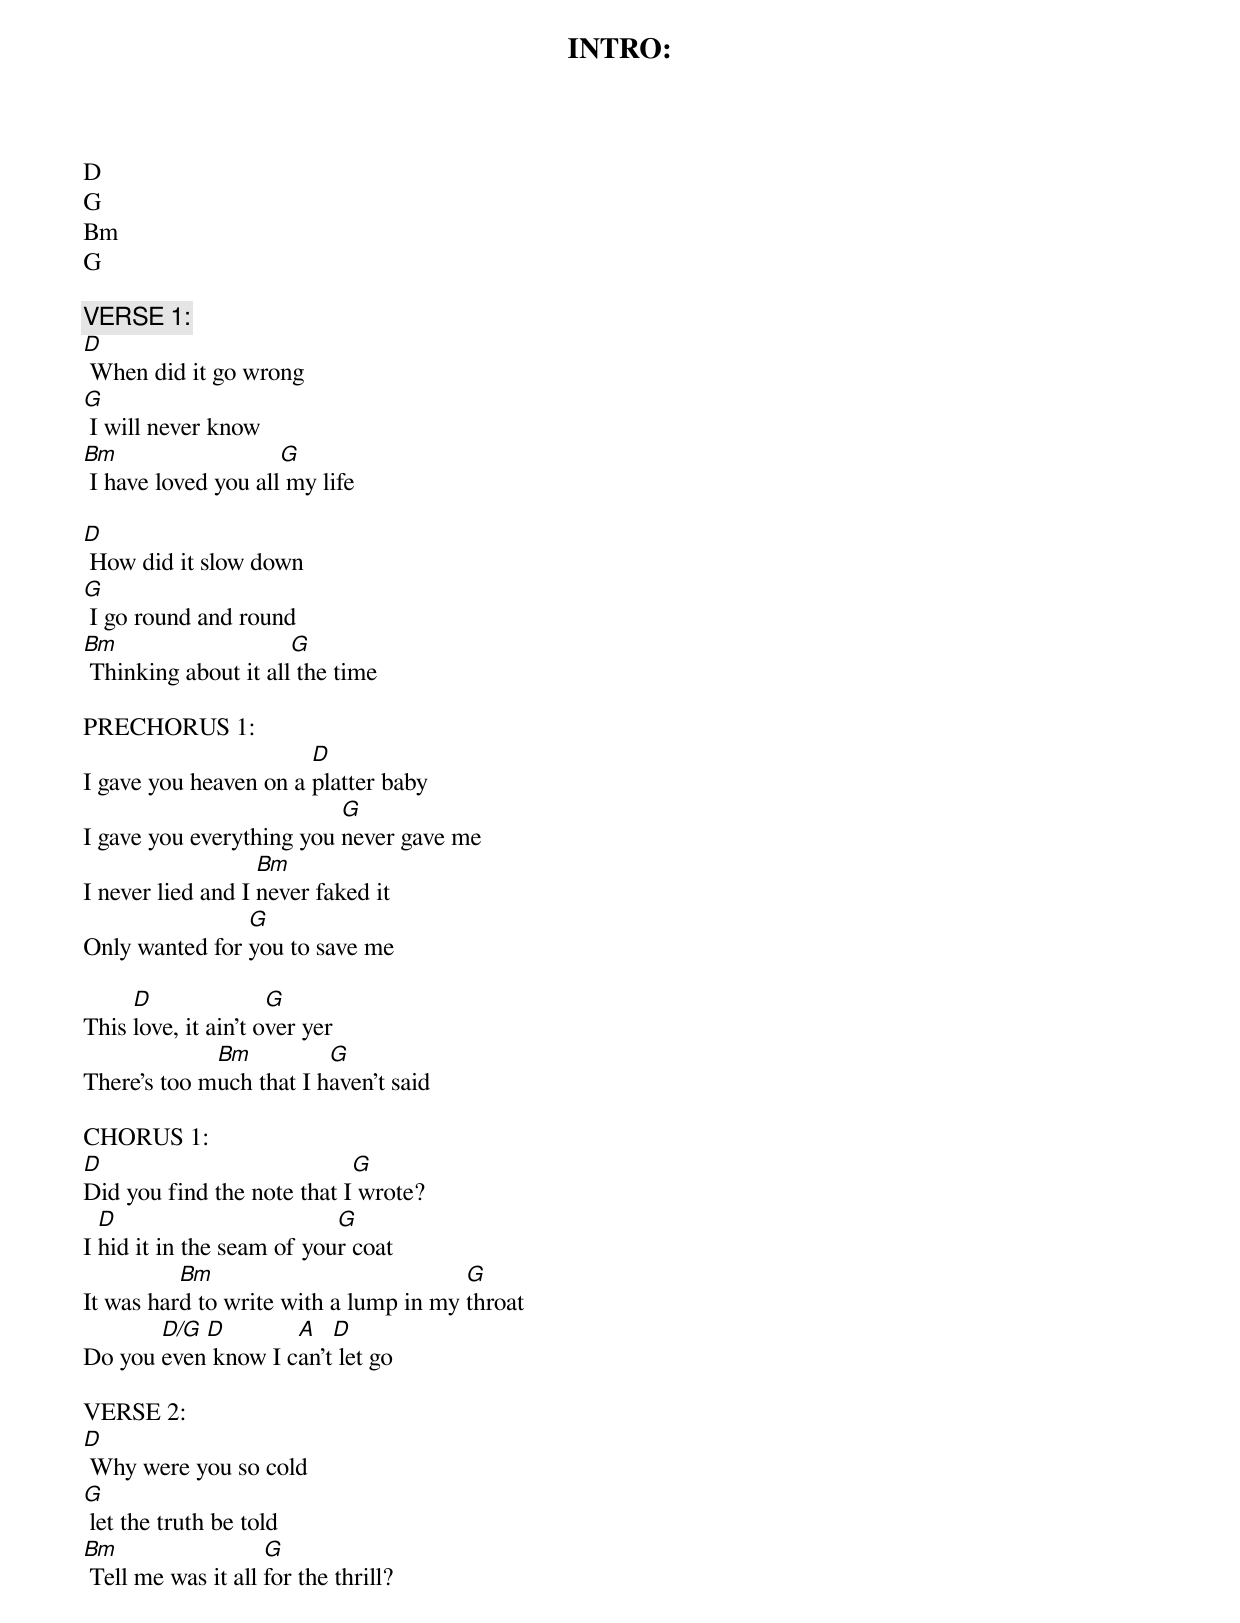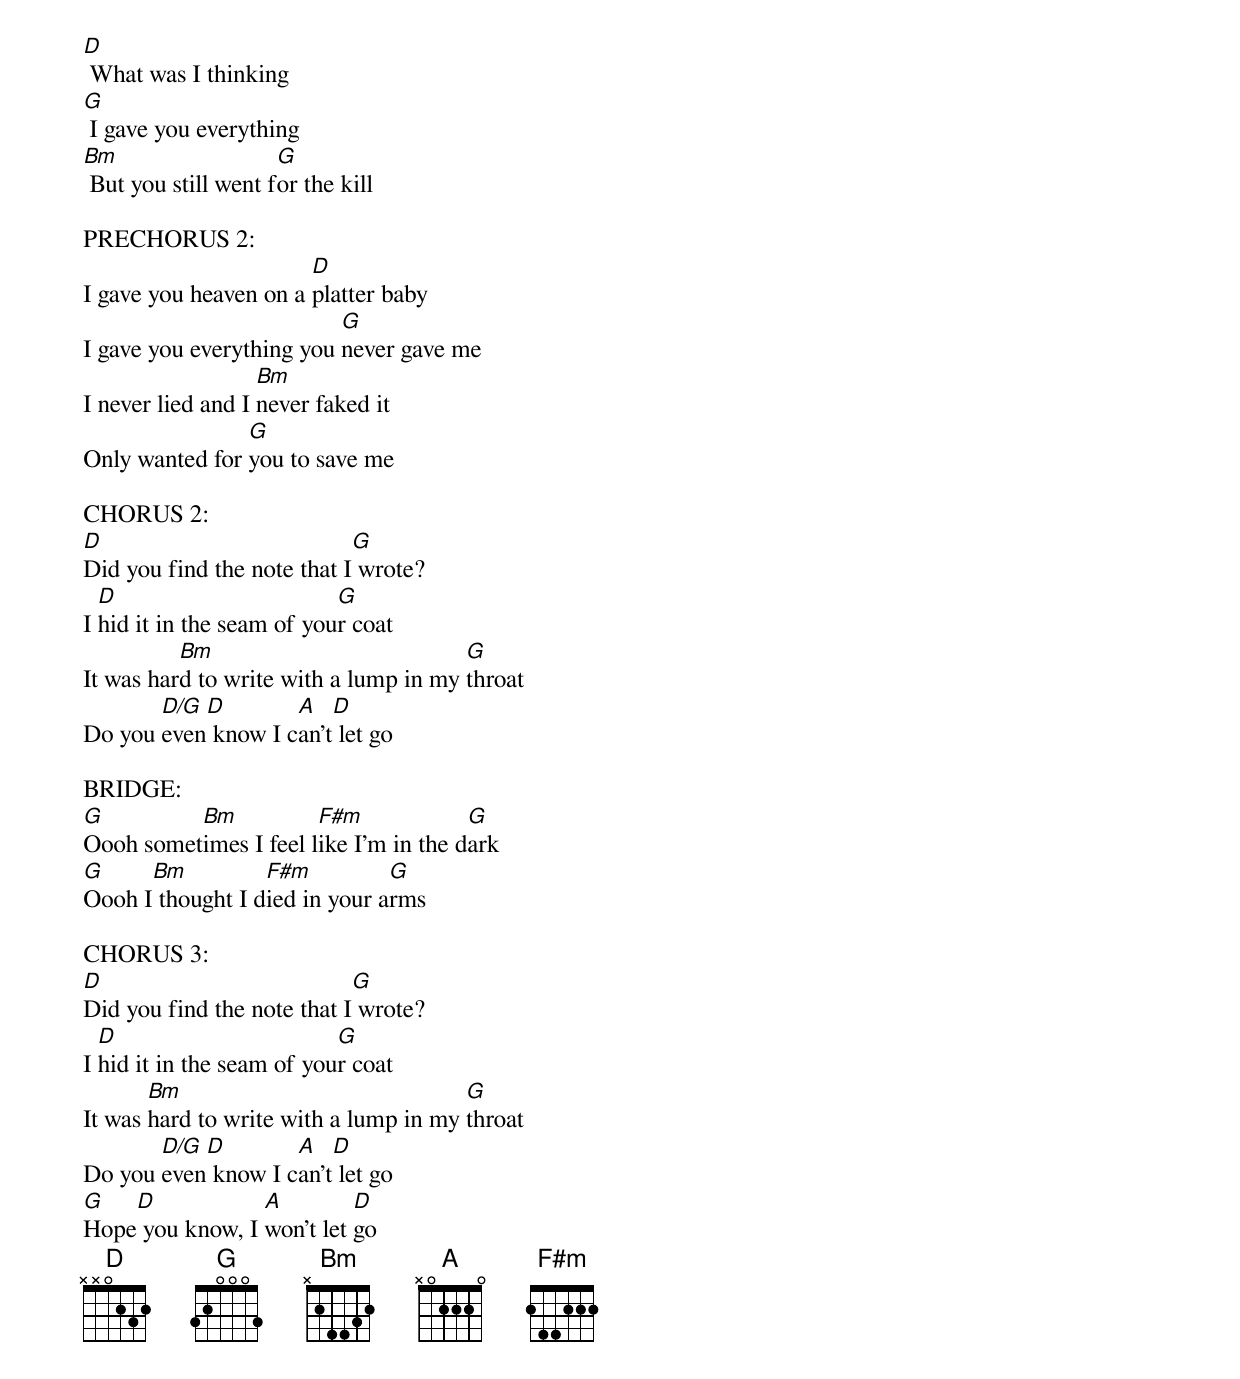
INTRO:
D
G
Bm
G

VERSE 1:
D
 When did it go wrong
G
 I will never know
Bm                   G
 I have loved you all my life

D
 How did it slow down
G
 I go round and round
Bm                    G
 Thinking about it all the time

PRECHORUS 1:
                       D
I gave you heaven on a platter baby
                          G
I gave you everything you never gave me
                   Bm
I never lied and I never faked it
                G
Only wanted for you to save me

     D               G
This love, it ain't over yer
             Bm          G
There's too much that I haven't said

CHORUS 1:
D                           G
Did you find the note that I wrote?
  D                        G
I hid it in the seam of your coat
          Bm                           G
It was hard to write with a lump in my throat
       D/G D        A   D
Do you even know I can't let go

VERSE 2:
D
 Why were you so cold
G
 let the truth be told
Bm                  G
 Tell me was it all for the thrill?

D
 What was I thinking
G
 I gave you everything
Bm                   G
 But you still went for the kill

PRECHORUS 2:
                       D
I gave you heaven on a platter baby
                          G
I gave you everything you never gave me
                   Bm
I never lied and I never faked it
                G
Only wanted for you to save me

CHORUS 2:
D                           G
Did you find the note that I wrote?
  D                        G
I hid it in the seam of your coat
          Bm                           G
It was hard to write with a lump in my throat
       D/G D        A   D
Do you even know I can't let go

BRIDGE:
G         Bm           F#m             G
Oooh sometimes I feel like I'm in the dark
G     Bm          F#m          G
Oooh I thought I died in your arms

CHORUS 3:
D                           G
Did you find the note that I wrote?
  D                        G
I hid it in the seam of your coat
       Bm                              G
It was hard to write with a lump in my throat
       D/G D        A   D
Do you even know I can't let go
G   D            A         D
Hope you know, I won't let go
